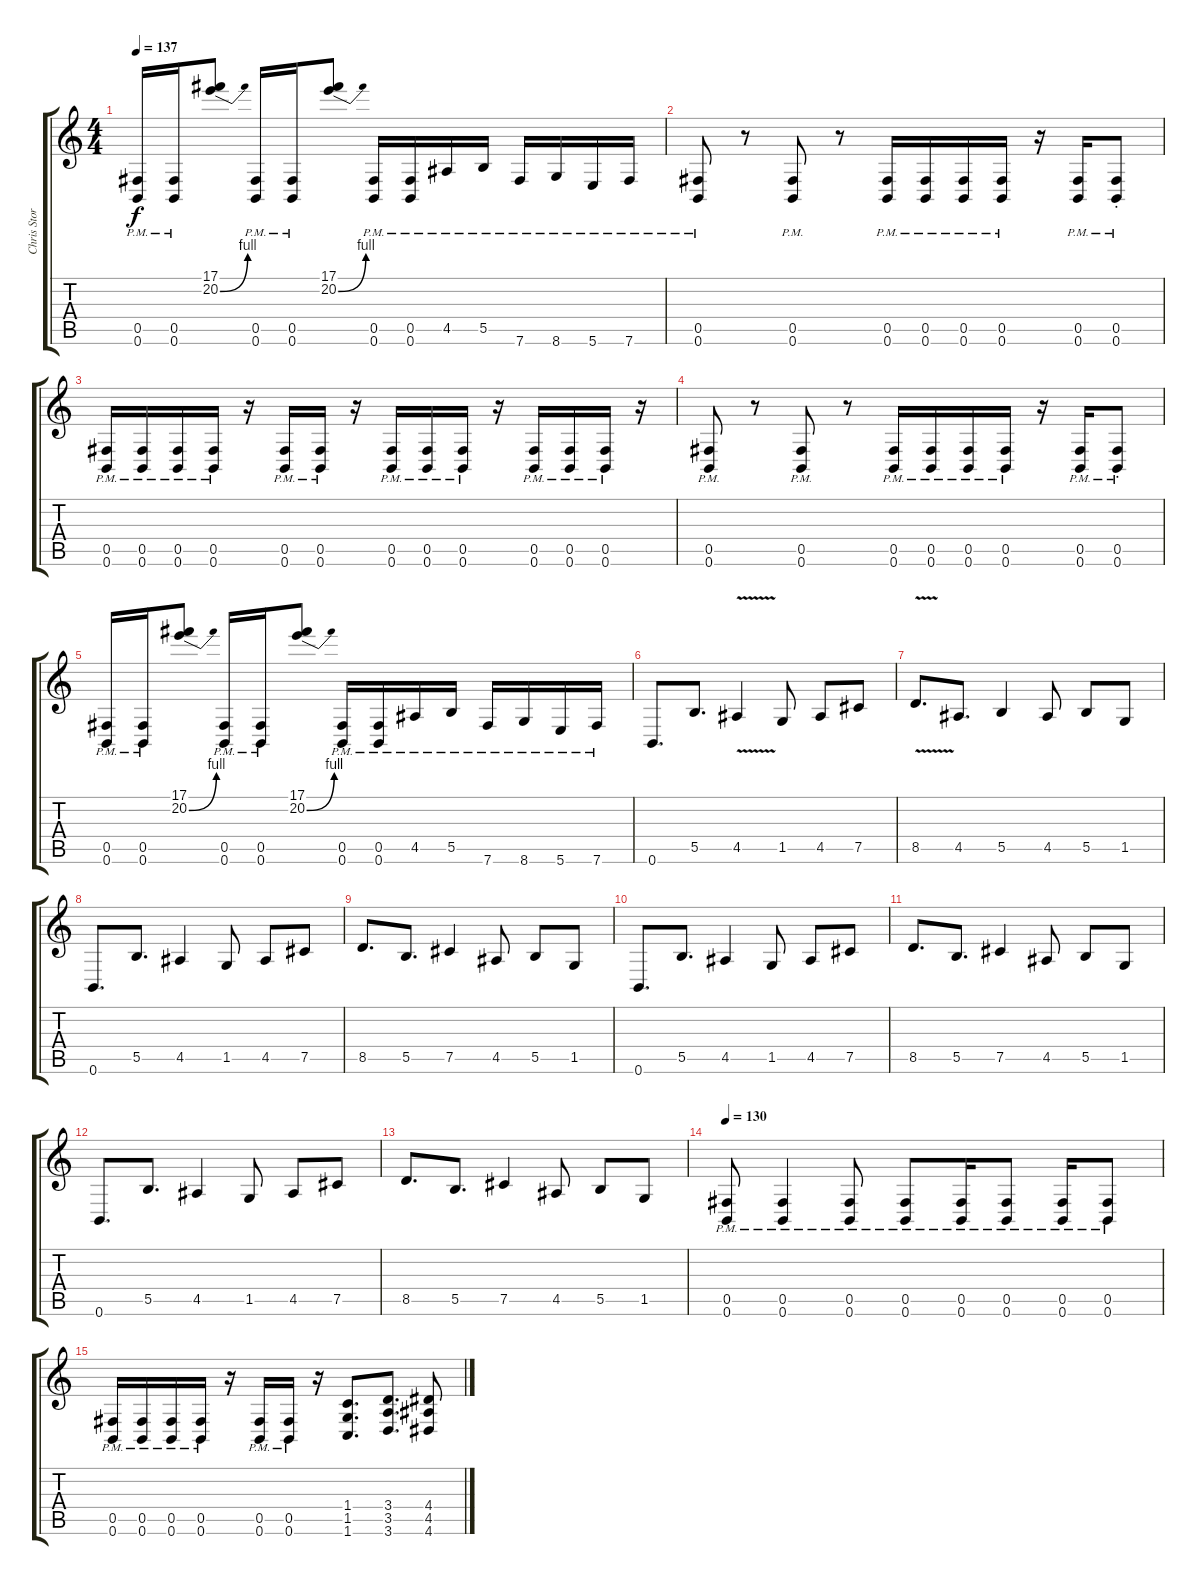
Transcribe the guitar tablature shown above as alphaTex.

\track ("Chris Storey" "Chris Stor") {instrument overdrivenguitar}
\staff {score tabs}
\tuning (Db4 Ab3 E3 B2 Gb2 B1) {hide}
\ts (4 4)
\tempo 137
\clef g2
\ks c
(0.5{pm} 0.6{pm}).16{dy f} (0.5{pm} 0.6{pm}).16 (17.1 20.2{be (bend 0 0 60 4)}).8 (0.5{pm} 0.6{pm}).16 (0.5{pm} 0.6{pm}).16 (17.1 20.2{be (bend 0 0 60 4)}).8 (0.5{pm} 0.6{pm}).16 (0.5{pm} 0.6{pm}).16 4.5{pm}.16 5.5{pm}.16 7.6{pm}.16 8.6{pm}.16 5.6{pm}.16 7.6{pm}.16 |
(0.5{pm} 0.6{pm}).8 r.8 (0.5{pm} 0.6{pm}).8 r.8 (0.5{pm} 0.6{pm}).16 (0.5{pm} 0.6{pm}).16 (0.5{pm} 0.6{pm}).16 (0.5{pm} 0.6{pm}).16 r.16 (0.5{pm} 0.6{pm}).16 (0.5{pm st} 0.6{pm st}).8 |
(0.5{pm} 0.6{pm}).16 (0.5{pm} 0.6{pm}).16 (0.5{pm} 0.6{pm}).16 (0.5{pm} 0.6{pm}).16 r.16 (0.5{pm} 0.6{pm}).16 (0.5{pm} 0.6{pm}).16 r.16 (0.5{pm} 0.6{pm}).16 (0.5{pm} 0.6{pm}).16 (0.5{pm} 0.6{pm}).16 r.16 (0.5{pm} 0.6{pm}).16 (0.5{pm} 0.6{pm}).16 (0.5{pm} 0.6{pm}).16 r.16 |
(0.5{pm} 0.6{pm}).8 r.8 (0.5{pm} 0.6{pm}).8 r.8 (0.5{pm} 0.6{pm}).16 (0.5{pm} 0.6{pm}).16 (0.5{pm} 0.6{pm}).16 (0.5{pm} 0.6{pm}).16 r.16 (0.5{pm} 0.6{pm}).16 (0.5{pm st} 0.6{pm st}).8 |
(0.5{pm} 0.6{pm}).16 (0.5{pm} 0.6{pm}).16 (17.1 20.2{be (bend 0 0 60 4)}).8 (0.5{pm} 0.6{pm}).16 (0.5{pm} 0.6{pm}).16 (17.1 20.2{be (bend 0 0 60 4)}).8 (0.5{pm} 0.6{pm}).16 (0.5{pm} 0.6{pm}).16 4.5{pm}.16 5.5{pm}.16 7.6{pm}.16 8.6{pm}.16 5.6{pm}.16 7.6{pm}.16 |
0.6.8{d} 5.5.8{d} 4.5{v}.4 1.5.8 4.5.8 7.5.8 |
8.5{v}.8{d} 4.5.8{d} 5.5.4 4.5.8 5.5.8 1.5.8 |
0.6.8{d} 5.5.8{d} 4.5.4 1.5.8 4.5.8 7.5.8 |
8.5.8{d} 5.5.8{d} 7.5.4 4.5.8 5.5.8 1.5.8 |
0.6.8{d} 5.5.8{d} 4.5.4 1.5.8 4.5.8 7.5.8 |
8.5.8{d} 5.5.8{d} 7.5.4 4.5.8 5.5.8 1.5.8 |
0.6.8{d} 5.5.8{d} 4.5.4 1.5.8 4.5.8 7.5.8 |
8.5.8{d} 5.5.8{d} 7.5.4 4.5.8 5.5.8 1.5.8 |
\tempo 130
(0.5{pm} 0.6{pm}).8 (0.5{pm} 0.6{pm}).4 (0.5{pm} 0.6{pm}).8 (0.5{pm} 0.6{pm}).8 (0.5{pm} 0.6{pm}).16 (0.5{pm} 0.6{pm}).8 (0.5{pm} 0.6{pm}).16 (0.5{pm} 0.6{pm}).8 |
(0.5{pm} 0.6{pm}).16 (0.5{pm} 0.6{pm}).16 (0.5{pm} 0.6{pm}).16 (0.5{pm} 0.6{pm}).16 r.16 (0.5{pm} 0.6{pm}).16 (0.5{pm} 0.6{pm}).16 r.16 (1.4 1.5 1.6).8{d} (3.4 3.5 3.6).8{d} (4.4 4.5 4.6).8
